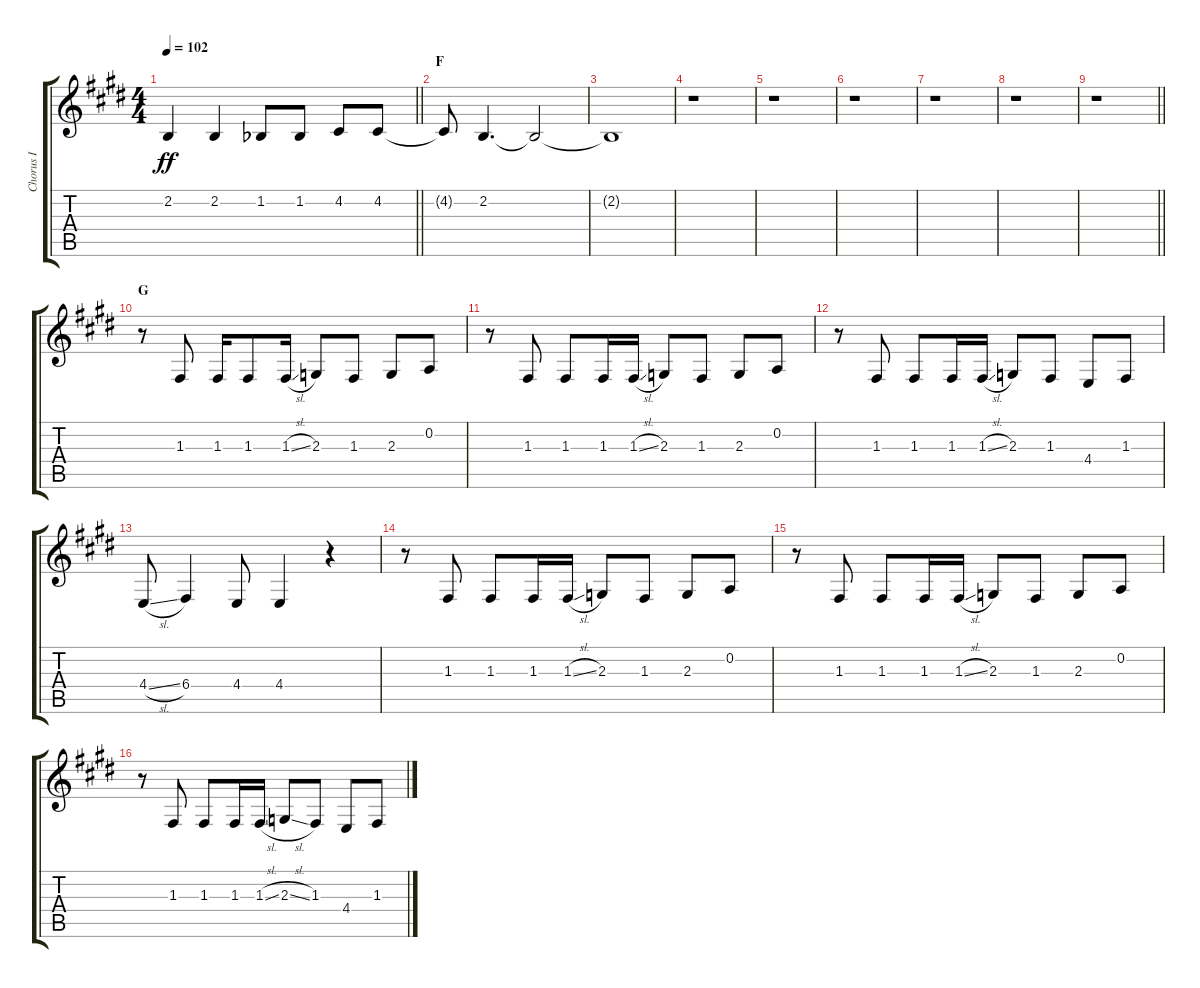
\track ("Chorus I" "Chorus I") {instrument voiceoohs}
\staff {score tabs}
\tuning (D4 A3 F3 C3 G2 D2) {hide}
\ts (4 4)
\tempo 102
\clef g2
\barLineRight lightlight
\ks e
2.2.4{dy ff} 2.2.4 1.2{acc b}.8 1.2{acc b}.8 4.2.8 4.2.8 |
\section ("" "F")
4.2{t}.8 2.2.4{d} 2.2{t}.2 |
2.2{t}.1 |
r.1 |
r.1 |
r.1 |
r.1 |
r.1 |
\barLineRight lightlight
r.1 |
\section ("" "G")
r.8 1.3.8 1.3.16 1.3.8 1.3{sl}.16 2.3.8 1.3.8 2.3.8 0.2.8 |
r.8 1.3.8 1.3.8 1.3.16 1.3{sl}.16 2.3.8 1.3.8 2.3.8 0.2.8 |
r.8 1.3.8 1.3.8 1.3.16 1.3{sl}.16 2.3.8 1.3.8 4.4.8 1.3.8 |
4.4{sl}.8 6.4.4 4.4.8 4.4.4 r.4 |
r.8 1.3.8 1.3.8 1.3.16 1.3{sl}.16 2.3.8 1.3.8 2.3.8 0.2.8 |
r.8 1.3.8 1.3.8 1.3.16 1.3{sl}.16 2.3.8 1.3.8 2.3.8 0.2.8 |
r.8 1.3.8 1.3.8 1.3.16 1.3{sl}.16 2.3{sl}.8 1.3.8 4.4.8 1.3.8
